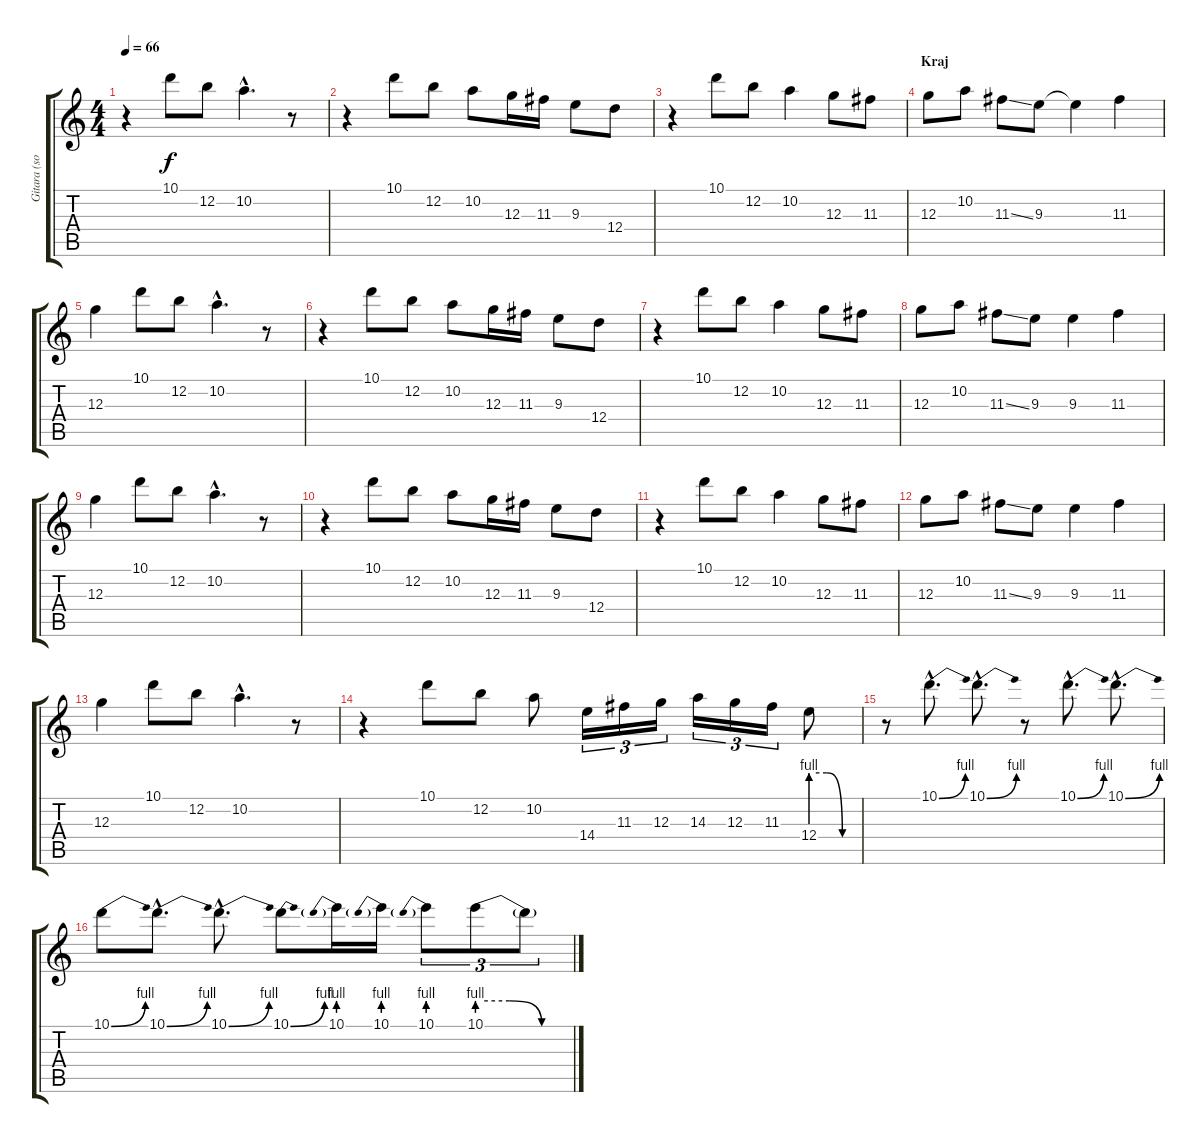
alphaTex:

\track ("Gitara (solo)" "Gitara (so") {instrument distortionguitar}
\staff {score tabs}
\tuning (E4 B3 G3 D3 A2 E2) {hide}
\ts (4 4)
\tempo 66
\clef g2
\ks c
r.4{dy f} 10.1.8 12.2.8 10.2{hac}.4{d} r.8 |
r.4 10.1.8 12.2.8 10.2.8 12.3.16 11.3.16 9.3.8 12.4.8 |
r.4 10.1.8 12.2.8 10.2.4 12.3.8 11.3.8 |
\section ("" "Kraj")
12.3.8 10.2.8 11.3{ss}.8 9.3.8 9.3{t}.4 11.3.4 |
12.3.4 10.1.8 12.2.8 10.2{hac}.4{d} r.8 |
r.4 10.1.8 12.2.8 10.2.8 12.3.16 11.3.16 9.3.8 12.4.8 |
r.4 10.1.8 12.2.8 10.2.4 12.3.8 11.3.8 |
12.3.8 10.2.8 11.3{ss}.8 9.3.8 9.3.4 11.3.4 |
12.3.4 10.1.8 12.2.8 10.2{hac}.4{d} r.8 |
r.4 10.1.8 12.2.8 10.2.8 12.3.16 11.3.16 9.3.8 12.4.8 |
r.4 10.1.8 12.2.8 10.2.4 12.3.8 11.3.8 |
12.3.8 10.2.8 11.3{ss}.8 9.3.8 9.3.4 11.3.4 |
12.3.4{volume 0} 10.1.8 12.2.8 10.2{hac}.4{d} r.8 |
r.4 10.1.8 12.2.8 10.2.8 14.4.16{tu (3 2)} 11.3.16{tu (3 2)} 12.3.16{tu (3 2)} 14.3.16{tu (3 2)} 12.3.16{tu (3 2)} 11.3.16{tu (3 2)} 12.4{be (custom 0 4 20 4 40 0 60 0)}.8 |
r.8 10.1{be (bend 0 0 60 4) hac}.8{d} 10.1{be (bend 0 0 60 4) hac}.8{d} r.8 10.1{be (bend 0 0 60 4) hac}.8{d} 10.1{be (bend 0 0 60 4) hac}.8{d} |
10.1{be (bend 0 0 60 4)}.8 10.1{be (bend 0 0 60 4) hac}.8{d} 10.1{be (bend 0 0 60 4) hac}.8{d} 10.1{be (bend 0 0 60 4)}.8 10.1{be (prebend 0 4 60 4)}.16 10.1{be (prebend 0 4 60 4)}.16 10.1{be (prebend 0 4 60 4)}.8{tu (3 2)} 10.1{be (custom 0 4 20 4 40 0 60 0)}.8{tu (3 2)} 10.1{t}.8{tu (3 2)}
